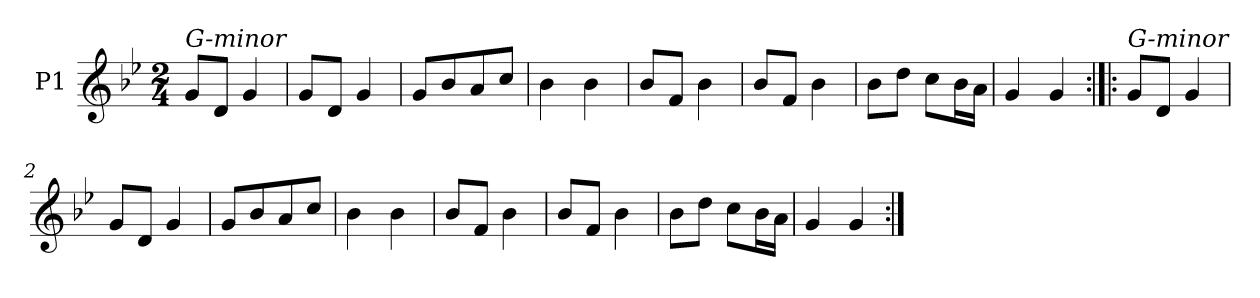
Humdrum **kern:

**kern
*part1
*staff1
*I"P1
*clefG2
*k[b-e-]
*g:
*M2/4
=1
!LO:TX:a:i:t=G-minor
8gL
8dJ
4g
=2
8gL
8dJ
4g
=3
8gL
8b-
8a
8ccJ
=4
4b-
4b-
=5
8b-L
8fJ
4b-
=6
8b-L
8fJ
4b-
=7
8b-L
8ddJ
8ccL
16b-L
16aJJ
=8
4g
4g
=1:|!|:
!LO:TX:a:i:t=G-minor
8gL
8dJ
4g
=2
8gL
8dJ
4g
=3
8gL
8b-
8a
8ccJ
=4
4b-
4b-
=5
8b-L
8fJ
4b-
=6
8b-L
8fJ
4b-
=7
8b-L
8ddJ
8ccL
16b-L
16aJJ
=8
4g
4g
=:|!
*-
